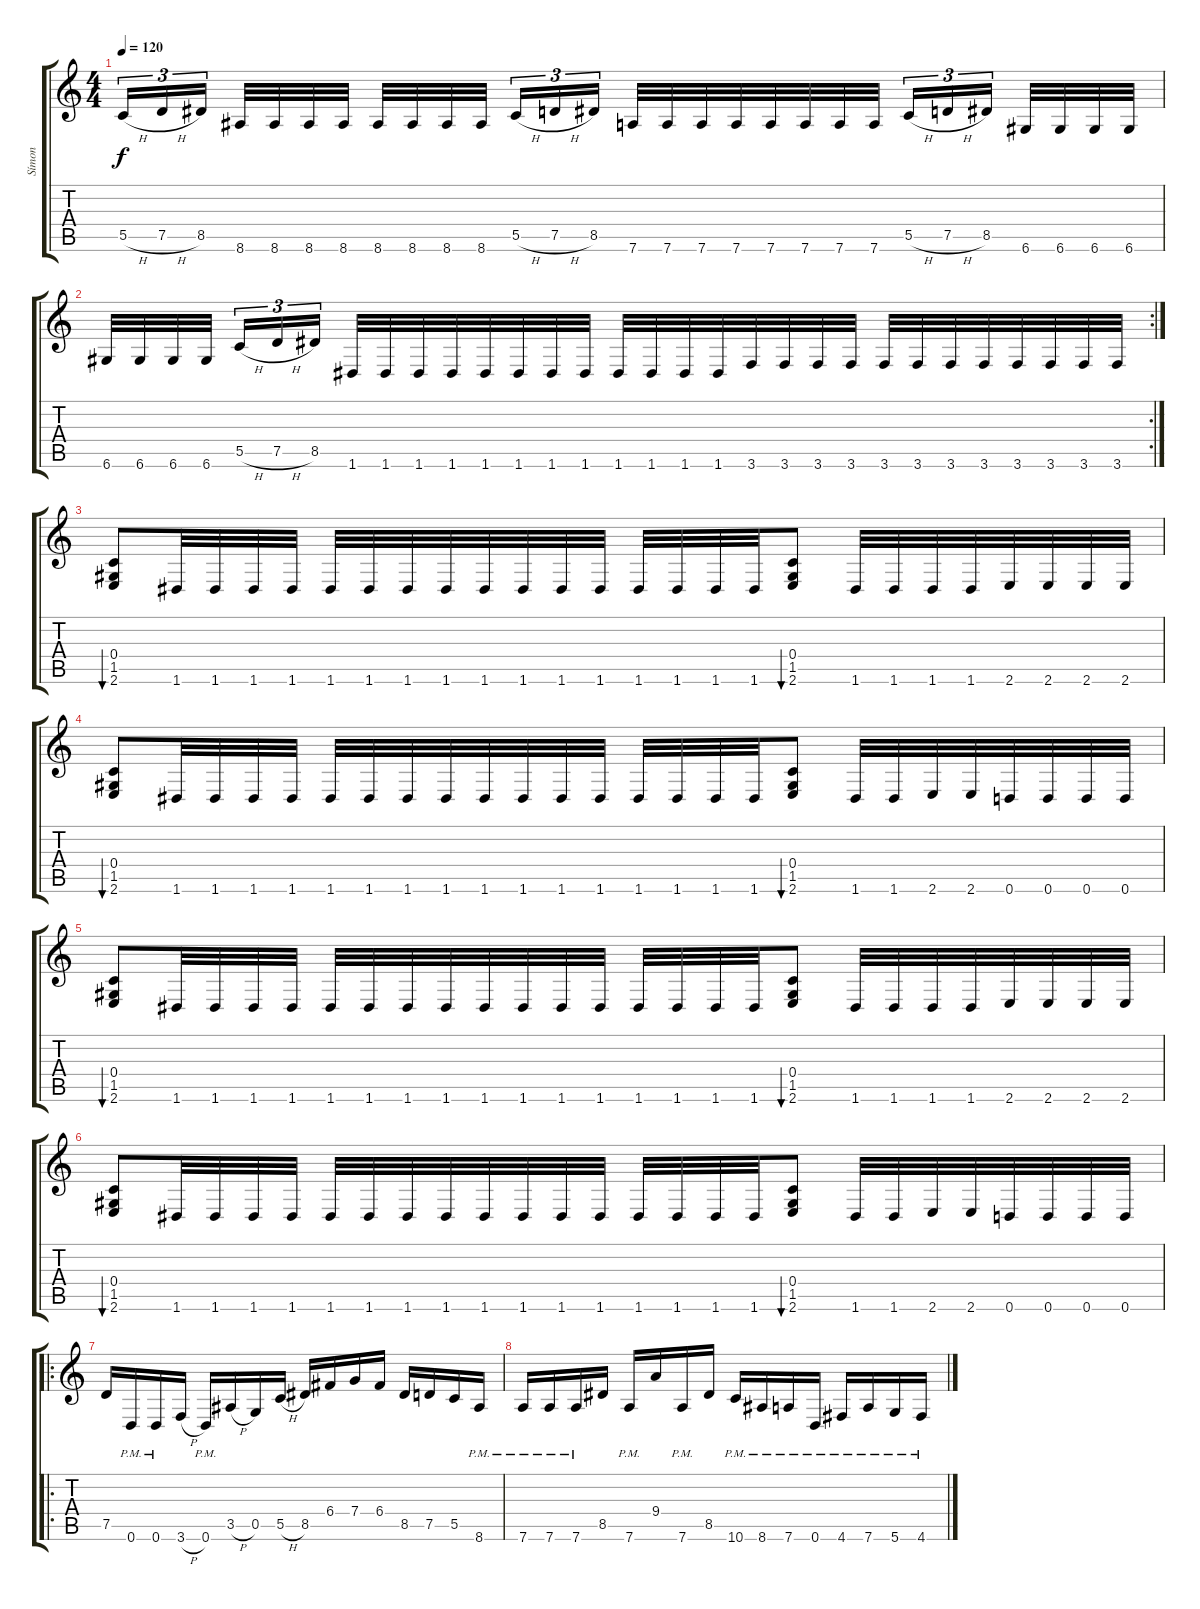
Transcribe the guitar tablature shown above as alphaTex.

\track ("Símon" "Símon") {instrument distortionguitar}
\staff {score tabs}
\tuning (D4 A3 F3 C3 G2 D2) {hide}
\ts (4 4)
\tempo 120
\clef g2
\ks c
5.5{h}.16{tu (3 2) dy f} 7.5{h}.16{tu (3 2)} 8.5.16{tu (3 2) beam splitsecondary} 8.6.32 8.6.32 8.6.32 8.6.32 8.6.32 8.6.32 8.6.32 8.6.32{beam splitsecondary} 5.5{h}.16{tu (3 2)} 7.5{h}.16{tu (3 2)} 8.5.16{tu (3 2)} 7.6.32 7.6.32 7.6.32 7.6.32 7.6.32 7.6.32 7.6.32 7.6.32 5.5{h}.16{tu (3 2)} 7.5{h}.16{tu (3 2)} 8.5.16{tu (3 2) beam splitsecondary} 6.6.32 6.6.32 6.6.32 6.6.32 |
\rc 2
6.6.32 6.6.32 6.6.32 6.6.32{beam splitsecondary} 5.5{h}.16{tu (3 2)} 7.5{h}.16{tu (3 2)} 8.5.16{tu (3 2)} 1.6.32 1.6.32 1.6.32 1.6.32 1.6.32 1.6.32 1.6.32 1.6.32 1.6.32 1.6.32 1.6.32 1.6.32 3.6.32 3.6.32 3.6.32 3.6.32 3.6.32 3.6.32 3.6.32 3.6.32 3.6.32 3.6.32 3.6.32 3.6.32 |
(0.4 1.5 2.6).8{bu 480} 1.6.32 1.6.32 1.6.32 1.6.32 1.6.32 1.6.32 1.6.32 1.6.32 1.6.32 1.6.32 1.6.32 1.6.32 1.6.32 1.6.32 1.6.32 1.6.32 (0.4 1.5 2.6).8{bu 480} 1.6.32 1.6.32 1.6.32 1.6.32 2.6.32 2.6.32 2.6.32 2.6.32 |
(0.4 1.5 2.6).8{bu 480} 1.6.32 1.6.32 1.6.32 1.6.32 1.6.32 1.6.32 1.6.32 1.6.32 1.6.32 1.6.32 1.6.32 1.6.32 1.6.32 1.6.32 1.6.32 1.6.32 (0.4 1.5 2.6).8{bu 480} 1.6.32 1.6.32 2.6.32 2.6.32 0.6.32 0.6.32 0.6.32 0.6.32 |
(0.4 1.5 2.6).8{bu 480} 1.6.32 1.6.32 1.6.32 1.6.32 1.6.32 1.6.32 1.6.32 1.6.32 1.6.32 1.6.32 1.6.32 1.6.32 1.6.32 1.6.32 1.6.32 1.6.32 (0.4 1.5 2.6).8{bu 480} 1.6.32 1.6.32 1.6.32 1.6.32 2.6.32 2.6.32 2.6.32 2.6.32 |
(0.4 1.5 2.6).8{bu 480} 1.6.32 1.6.32 1.6.32 1.6.32 1.6.32 1.6.32 1.6.32 1.6.32 1.6.32 1.6.32 1.6.32 1.6.32 1.6.32 1.6.32 1.6.32 1.6.32 (0.4 1.5 2.6).8{bu 480} 1.6.32 1.6.32 2.6.32 2.6.32 0.6.32 0.6.32 0.6.32 0.6.32 |
\ro
7.5.16 0.6{pm}.16 0.6{pm}.16 3.6{h}.16 0.6{pm}.16 3.5{h}.16 0.5.16 5.5{h}.16 8.5.16 6.4.16 7.4.16 6.4.16 8.5.16 7.5.16 5.5.16 8.6{pm}.16 |
7.6{pm}.16 7.6{pm}.16 7.6{pm}.16 8.5.16 7.6{pm}.16 9.4.16 7.6{pm}.16 8.5.16 10.6{pm}.16 8.6{pm}.16 7.6{pm}.16 0.6{pm}.16 4.6{pm}.16 7.6{pm}.16 5.6{pm}.16 4.6{pm}.16
